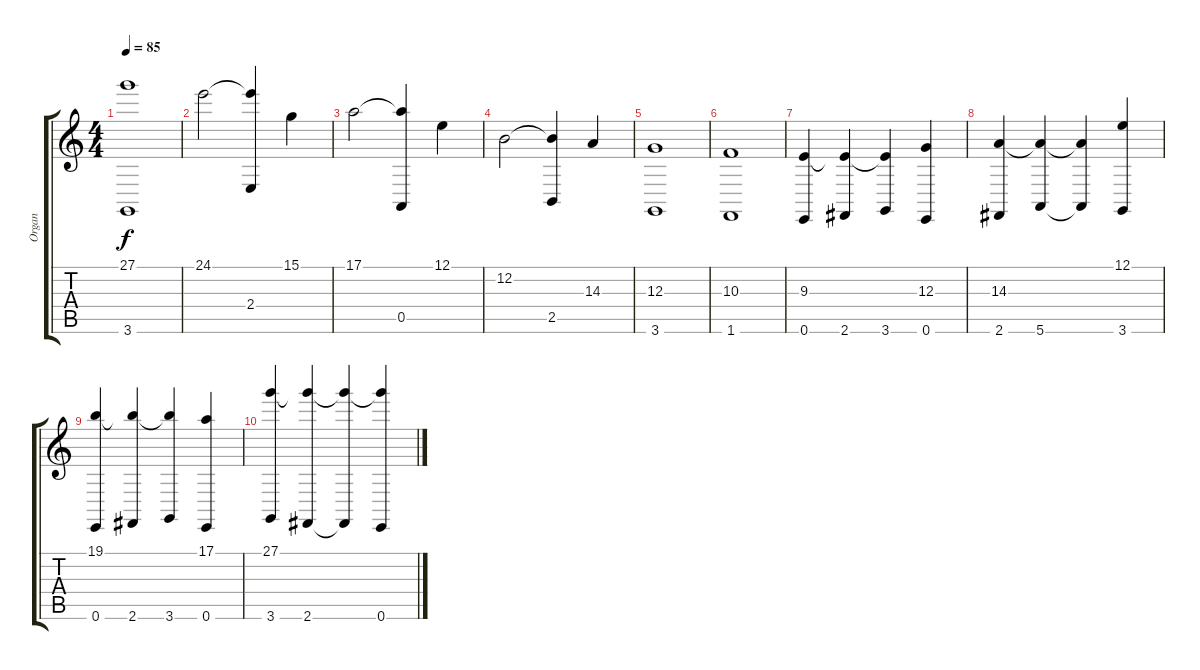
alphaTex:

\track ("Organ" "Organ") {instrument churchorgan}
\staff {score tabs}
\tuning (E4 B3 G3 D3 A2 E2) {hide}
\ts (4 4)
\tempo 85
\clef g2
\ks c
(27.1 3.6).1{dy f} |
24.1.2 (24.1{t} 2.4).4 15.1.4 |
17.1.2 (17.1{t} 0.5).4 12.1.4 |
12.2.2 (12.2{t} 2.5).4 14.3.4 |
(12.3 3.6).1 |
(10.3 1.6).1 |
(9.3 0.6).4{volume 4} (9.3{t} 2.6).4 (9.3{t} 3.6).4 (12.3 0.6).4 |
(14.3 2.6).4 (14.3{t} 5.6).4 (14.3{t} 5.6{t}).4 (12.1 3.6).4 |
(19.1 0.6).4 (19.1{t} 2.6).4 (19.1{t} 3.6).4 (17.1 0.6).4 |
(27.1 3.6).4 (27.1{t} 2.6).4 (27.1{t} 2.6{t}).4 (27.1{t} 0.6).4
